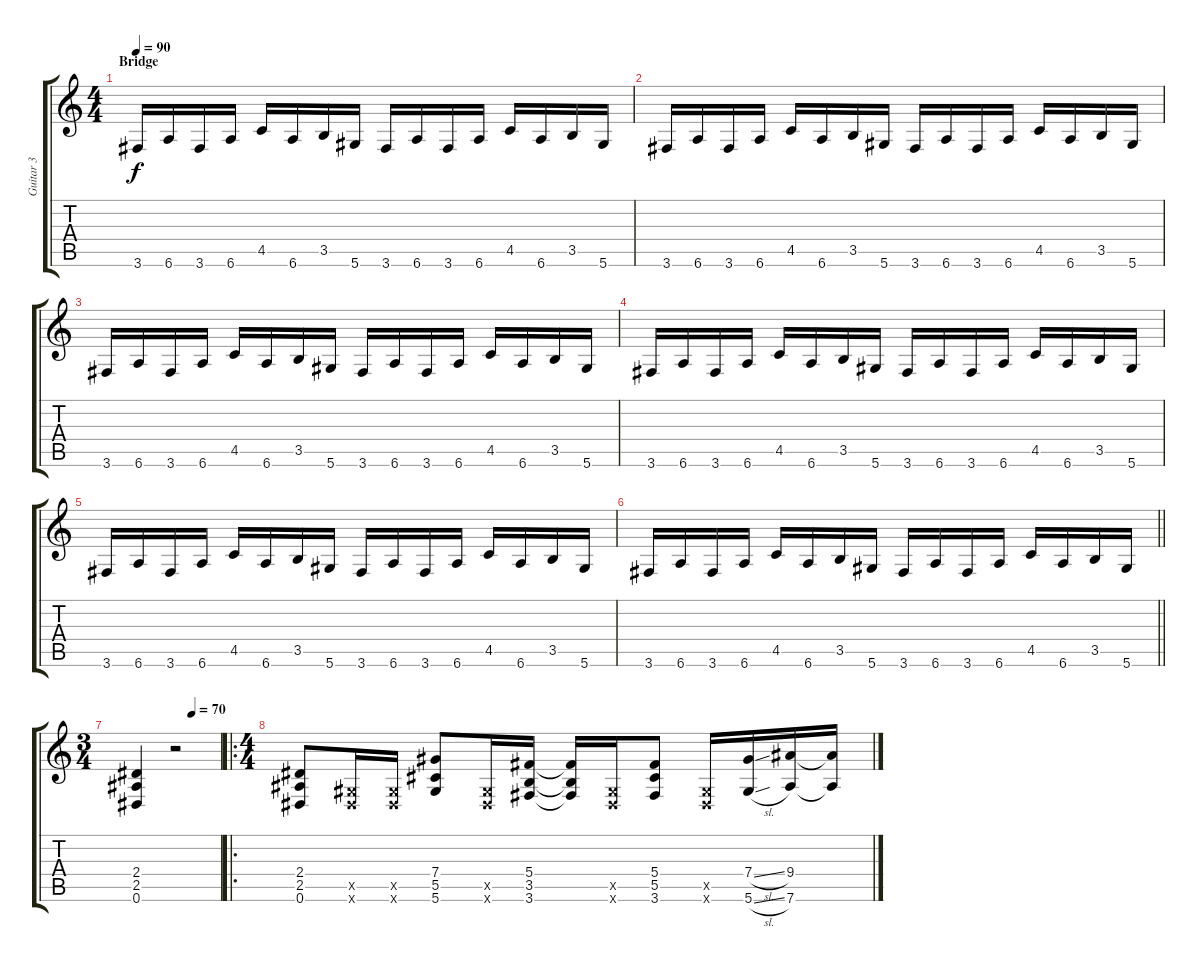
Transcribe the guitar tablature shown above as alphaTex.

\track ("Guitar 3" "Guitar 3") {instrument distortionguitar}
\staff {score tabs}
\tuning (Eb4 Bb3 Gb3 Db3 Ab2 Eb2) {hide}
\ts (4 4)
\section ("" "Bridge")
\tempo 90
\clef g2
\ks c
3.6.16{dy f} 6.6.16 3.6.16 6.6.16 4.5.16 6.6.16 3.5.16 5.6.16 3.6.16 6.6.16 3.6.16 6.6.16 4.5.16 6.6.16 3.5.16 5.6.16 |
3.6.16 6.6.16 3.6.16 6.6.16 4.5.16 6.6.16 3.5.16 5.6.16 3.6.16 6.6.16 3.6.16 6.6.16 4.5.16 6.6.16 3.5.16 5.6.16 |
3.6.16 6.6.16 3.6.16 6.6.16 4.5.16 6.6.16 3.5.16 5.6.16 3.6.16 6.6.16 3.6.16 6.6.16 4.5.16 6.6.16 3.5.16 5.6.16 |
3.6.16 6.6.16 3.6.16 6.6.16 4.5.16 6.6.16 3.5.16 5.6.16 3.6.16 6.6.16 3.6.16 6.6.16 4.5.16 6.6.16 3.5.16 5.6.16 |
3.6.16 6.6.16 3.6.16 6.6.16 4.5.16 6.6.16 3.5.16 5.6.16 3.6.16 6.6.16 3.6.16 6.6.16 4.5.16 6.6.16 3.5.16 5.6.16 |
\barLineRight lightlight
3.6.16 6.6.16 3.6.16 6.6.16 4.5.16 6.6.16 3.5.16 5.6.16 3.6.16 6.6.16 3.6.16 6.6.16 4.5.16 6.6.16 3.5.16 5.6.16 |
\ts (3 4)
\tempo (70 0.6666666666666666)
(2.4 2.5 0.6).4 r.2 |
\ro
\ts (4 4)
(2.4 2.5 0.6).8 (0.5{x} 0.6{x}).16 (0.5{x} 0.6{x}).16 (7.4 5.5 5.6).8 (0.5{x} 0.6{x}).16 (5.4 3.5 3.6).16 (5.4{t} 3.5{t} 3.6{t}).16 (0.5{x} 0.6{x}).16 (5.4 5.5 3.6).8 (0.5{x} 0.6{x}).16 (7.4{sl} 5.6{sl}).16 (9.4 7.6).16 (9.4{t} 7.6{t}).16
